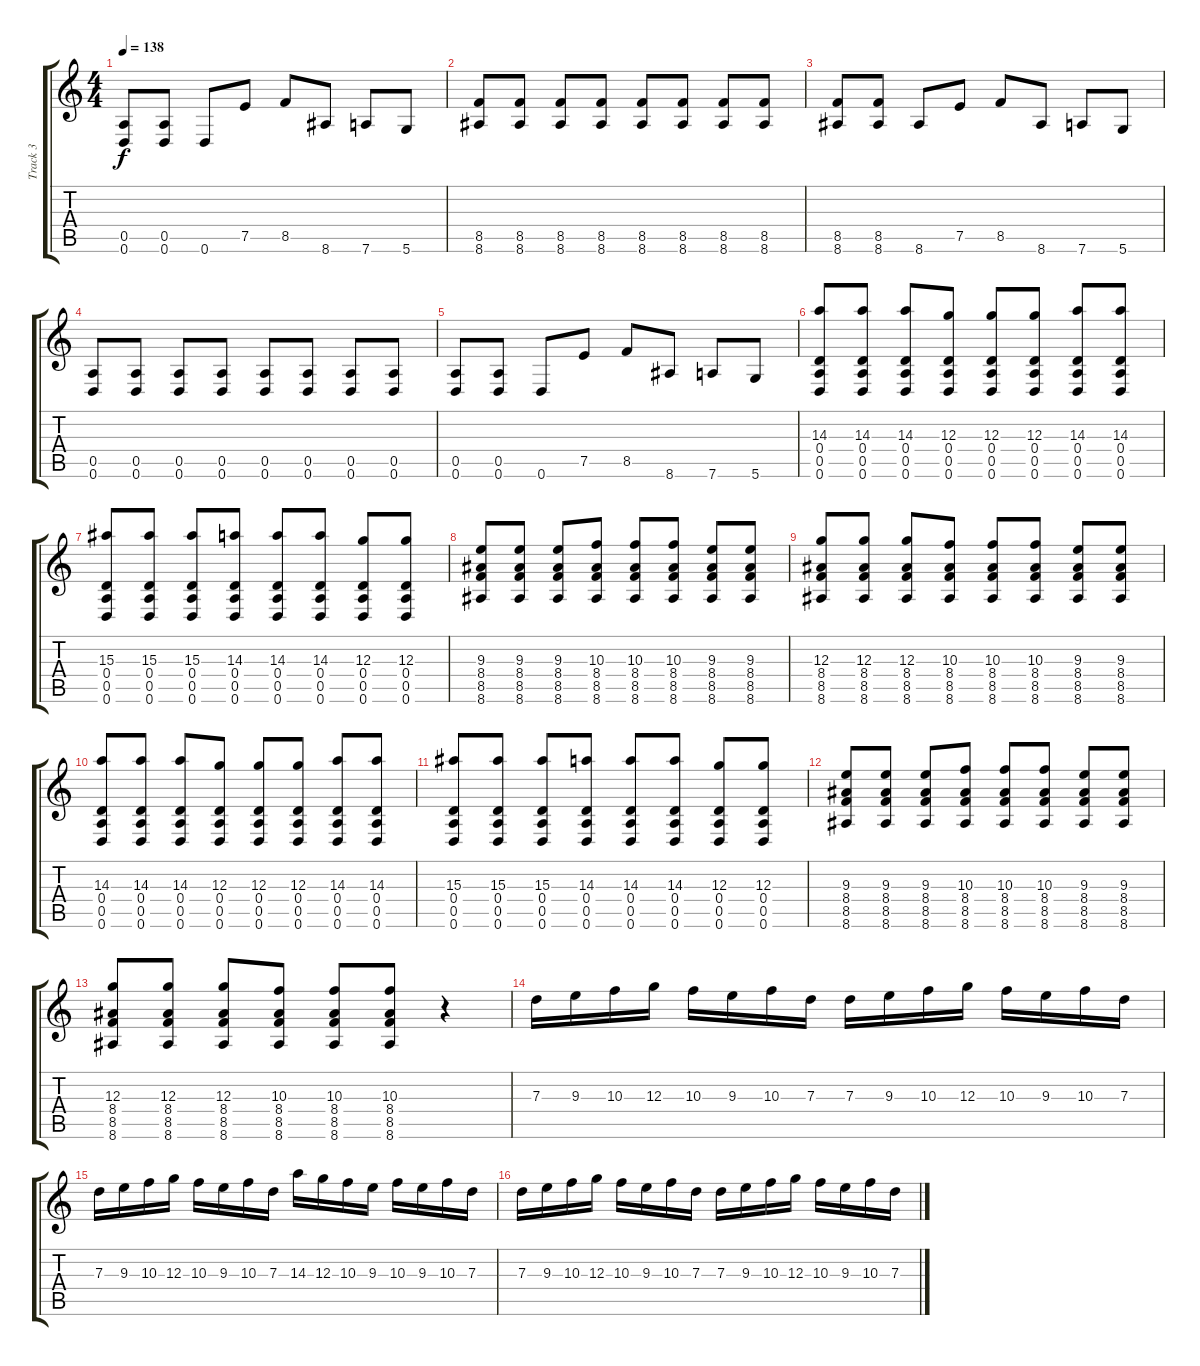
\track ("Track 3" "Track 3") {instrument overdrivenguitar}
\staff {score tabs}
\tuning (E4 B3 G3 D3 A2 D2) {hide}
\ts (4 4)
\tempo 138
\clef g2
\ks c
(0.5 0.6).8{dy f} (0.5 0.6).8 0.6.8 7.5.8 8.5.8 8.6.8 7.6.8 5.6.8 |
(8.5 8.6).8 (8.5 8.6).8 (8.5 8.6).8 (8.5 8.6).8 (8.5 8.6).8 (8.5 8.6).8 (8.5 8.6).8 (8.5 8.6).8 |
(8.5 8.6).8 (8.5 8.6).8 8.6.8 7.5.8 8.5.8 8.6.8 7.6.8 5.6.8 |
(0.5 0.6).8 (0.5 0.6).8 (0.5 0.6).8 (0.5 0.6).8 (0.5 0.6).8 (0.5 0.6).8 (0.5 0.6).8 (0.5 0.6).8 |
(0.5 0.6).8 (0.5 0.6).8 0.6.8 7.5.8 8.5.8 8.6.8 7.6.8 5.6.8 |
(14.3 0.4 0.5 0.6).8 (14.3 0.4 0.5 0.6).8 (14.3 0.4 0.5 0.6).8 (12.3 0.4 0.5 0.6).8 (12.3 0.4 0.5 0.6).8 (12.3 0.4 0.5 0.6).8 (14.3 0.4 0.5 0.6).8 (14.3 0.4 0.5 0.6).8 |
(15.3 0.4 0.5 0.6).8 (15.3 0.4 0.5 0.6).8 (15.3 0.4 0.5 0.6).8 (14.3 0.4 0.5 0.6).8 (14.3 0.4 0.5 0.6).8 (14.3 0.4 0.5 0.6).8 (12.3 0.4 0.5 0.6).8 (12.3 0.4 0.5 0.6).8 |
(9.3 8.4 8.5 8.6).8 (9.3 8.4 8.5 8.6).8 (9.3 8.4 8.5 8.6).8 (10.3 8.4 8.5 8.6).8 (10.3 8.4 8.5 8.6).8 (10.3 8.4 8.5 8.6).8 (9.3 8.4 8.5 8.6).8 (9.3 8.4 8.5 8.6).8 |
(12.3 8.4 8.5 8.6).8 (12.3 8.4 8.5 8.6).8 (12.3 8.4 8.5 8.6).8 (10.3 8.4 8.5 8.6).8 (10.3 8.4 8.5 8.6).8 (10.3 8.4 8.5 8.6).8 (9.3 8.4 8.5 8.6).8 (9.3 8.4 8.5 8.6).8 |
(14.3 0.4 0.5 0.6).8 (14.3 0.4 0.5 0.6).8 (14.3 0.4 0.5 0.6).8 (12.3 0.4 0.5 0.6).8 (12.3 0.4 0.5 0.6).8 (12.3 0.4 0.5 0.6).8 (14.3 0.4 0.5 0.6).8 (14.3 0.4 0.5 0.6).8 |
(15.3 0.4 0.5 0.6).8 (15.3 0.4 0.5 0.6).8 (15.3 0.4 0.5 0.6).8 (14.3 0.4 0.5 0.6).8 (14.3 0.4 0.5 0.6).8 (14.3 0.4 0.5 0.6).8 (12.3 0.4 0.5 0.6).8 (12.3 0.4 0.5 0.6).8 |
(9.3 8.4 8.5 8.6).8 (9.3 8.4 8.5 8.6).8 (9.3 8.4 8.5 8.6).8 (10.3 8.4 8.5 8.6).8 (10.3 8.4 8.5 8.6).8 (10.3 8.4 8.5 8.6).8 (9.3 8.4 8.5 8.6).8 (9.3 8.4 8.5 8.6).8 |
(12.3 8.4 8.5 8.6).8 (12.3 8.4 8.5 8.6).8 (12.3 8.4 8.5 8.6).8 (10.3 8.4 8.5 8.6).8 (10.3 8.4 8.5 8.6).8 (10.3 8.4 8.5 8.6).8 r.4 |
7.3.16 9.3.16 10.3.16 12.3.16 10.3.16 9.3.16 10.3.16 7.3.16 7.3.16 9.3.16 10.3.16 12.3.16 10.3.16 9.3.16 10.3.16 7.3.16 |
7.3.16 9.3.16 10.3.16 12.3.16 10.3.16 9.3.16 10.3.16 7.3.16 14.3.16 12.3.16 10.3.16 9.3.16 10.3.16 9.3.16 10.3.16 7.3.16 |
7.3.16 9.3.16 10.3.16 12.3.16 10.3.16 9.3.16 10.3.16 7.3.16 7.3.16 9.3.16 10.3.16 12.3.16 10.3.16 9.3.16 10.3.16 7.3.16
